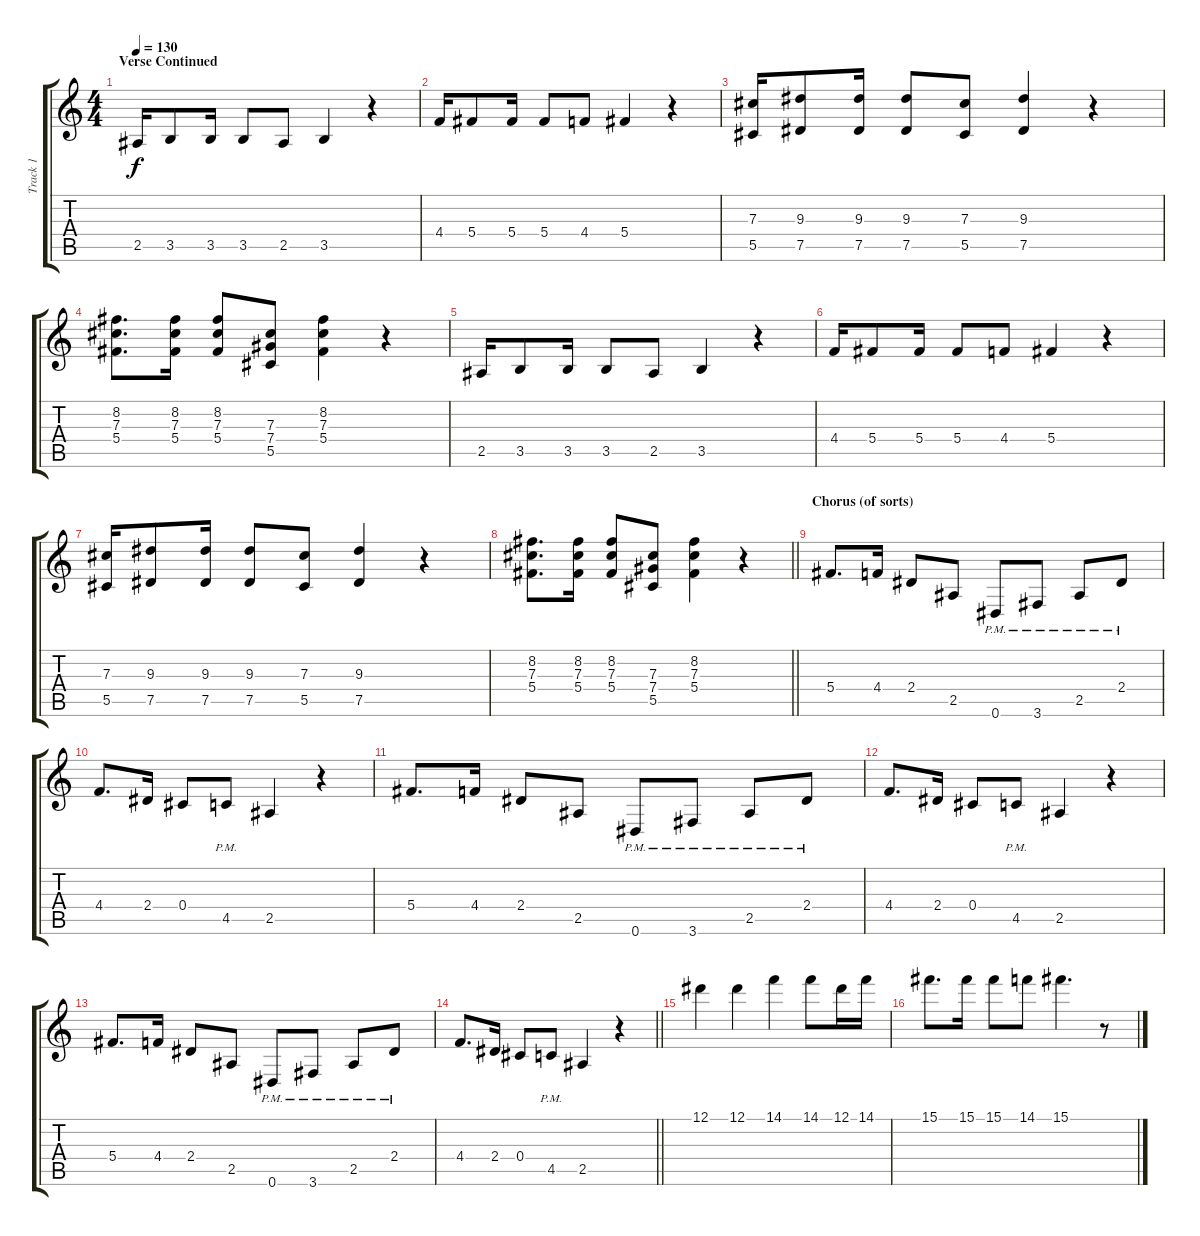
\track ("Track 1" "Track 1") {instrument distortionguitar}
\staff {score tabs}
\tuning (Eb4 Bb3 Gb3 Db3 Ab2 Eb2) {hide}
\ts (4 4)
\section ("" "Verse Continued")
\tempo 130
\clef g2
\ks c
2.5.16{dy f} 3.5.8 3.5.16 3.5.8 2.5.8 3.5.4 r.4 |
4.4.16 5.4.8 5.4.16 5.4.8 4.4.8 5.4.4 r.4 |
(7.3 5.5).16 (9.3 7.5).8 (9.3 7.5).16 (9.3 7.5).8 (7.3 5.5).8 (9.3 7.5).4 r.4 |
(8.2 7.3 5.4).8{d} (8.2 7.3 5.4).16 (8.2 7.3 5.4).8 (7.3 7.4 5.5).8 (8.2 7.3 5.4).4 r.4 |
2.5.16 3.5.8 3.5.16 3.5.8 2.5.8 3.5.4 r.4 |
4.4.16 5.4.8 5.4.16 5.4.8 4.4.8 5.4.4 r.4 |
(7.3 5.5).16 (9.3 7.5).8 (9.3 7.5).16 (9.3 7.5).8 (7.3 5.5).8 (9.3 7.5).4 r.4 |
\barLineRight lightlight
(8.2 7.3 5.4).8{d} (8.2 7.3 5.4).16 (8.2 7.3 5.4).8 (7.3 7.4 5.5).8 (8.2 7.3 5.4).4 r.4 |
\section ("" "Chorus (of sorts)")
5.4.8{d} 4.4.16 2.4.8 2.5.8 0.6{pm}.8 3.6{pm}.8 2.5{pm}.8 2.4{pm}.8 |
4.4.8{d} 2.4.16 0.4.8 4.5{pm}.8 2.5.4 r.4 |
5.4.8{d} 4.4.16 2.4.8 2.5.8 0.6{pm}.8 3.6{pm}.8 2.5{pm}.8 2.4{pm}.8 |
4.4.8{d} 2.4.16 0.4.8 4.5{pm}.8 2.5.4 r.4 |
5.4.8{d} 4.4.16 2.4.8 2.5.8 0.6{pm}.8 3.6{pm}.8 2.5{pm}.8 2.4{pm}.8 |
\barLineRight lightlight
4.4.8{d} 2.4.16 0.4.8 4.5{pm}.8 2.5.4 r.4 |
\section ("" "")
12.1.4 12.1.4 14.1.4 14.1.8 12.1.16 14.1.16 |
15.1.8{d} 15.1.16 15.1.8 14.1.8 15.1.4{d} r.8
